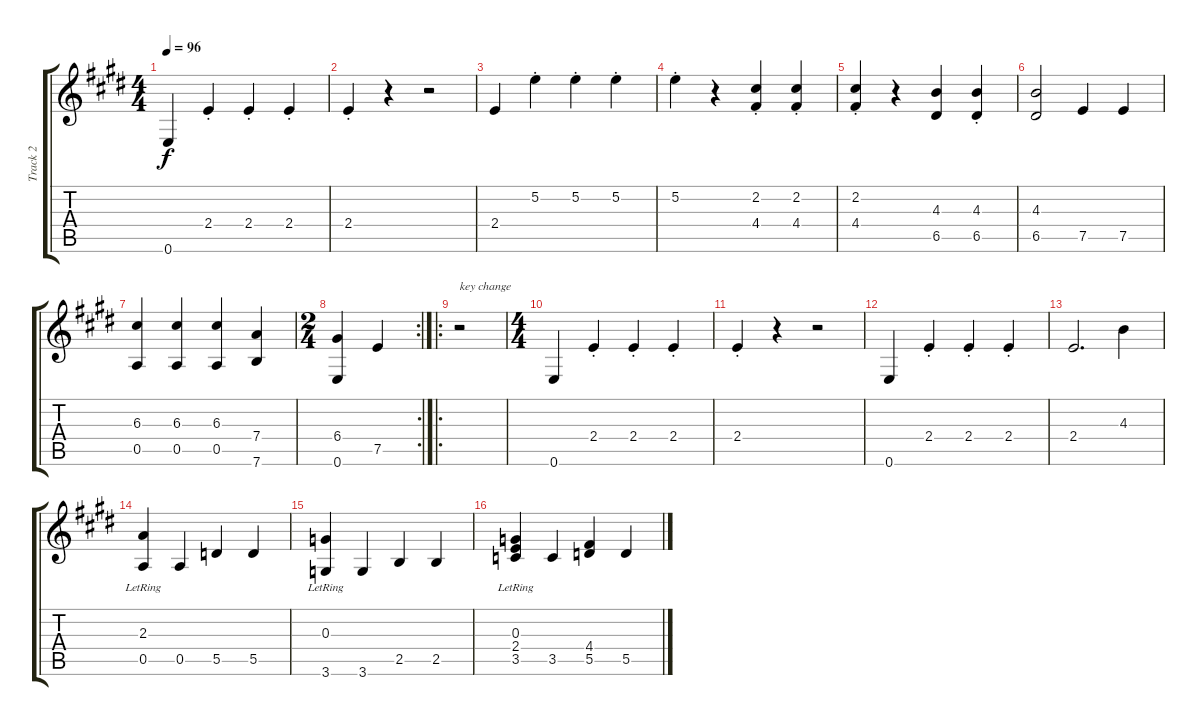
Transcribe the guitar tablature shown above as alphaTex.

\track ("Track 2" "Track 2") {instrument acousticguitarnylon}
\staff {score tabs}
\tuning (E4 B3 G3 D3 A2 E2) {hide}
\ts (4 4)
\tempo 96
\clef g2
\ks e
0.6.4{dy f} 2.4{st}.4 2.4{st}.4 2.4{st}.4 |
2.4{st}.4 r.4 r.2 |
2.4.4 5.2{st}.4 5.2{st}.4 5.2{st}.4 |
5.2{st}.4 r.4 (2.2 4.4{st}).4 (2.2 4.4{st}).4 |
(2.2 4.4{st}).4 r.4 (4.3 6.5).4 (4.3 6.5{st}).4 |
(4.3 6.5).2 7.5.4 7.5.4 |
(6.3 0.5).4 (6.3 0.5).4 (6.3 0.5).4 (7.4 7.6).4 |
\rc 2
\ts (2 4)
(6.4 0.6).4 7.5.4 |
\ro
r.2{txt "key change"} |
\ts (4 4)
0.6.4 2.4{st}.4 2.4{st}.4 2.4{st}.4 |
2.4{st}.4 r.4 r.2 |
0.6.4 2.4{st}.4 2.4{st}.4 2.4{st}.4 |
2.4.2{d} 4.3.4 |
(2.3{lr} 0.5).4 0.5.4 5.5.4 5.5.4 |
(0.3{lr} 3.6).4 3.6.4 2.5.4 2.5.4 |
(0.3{lr} 2.4{lr} 3.5).4 3.5.4 (4.4 5.5).4 5.5.4
